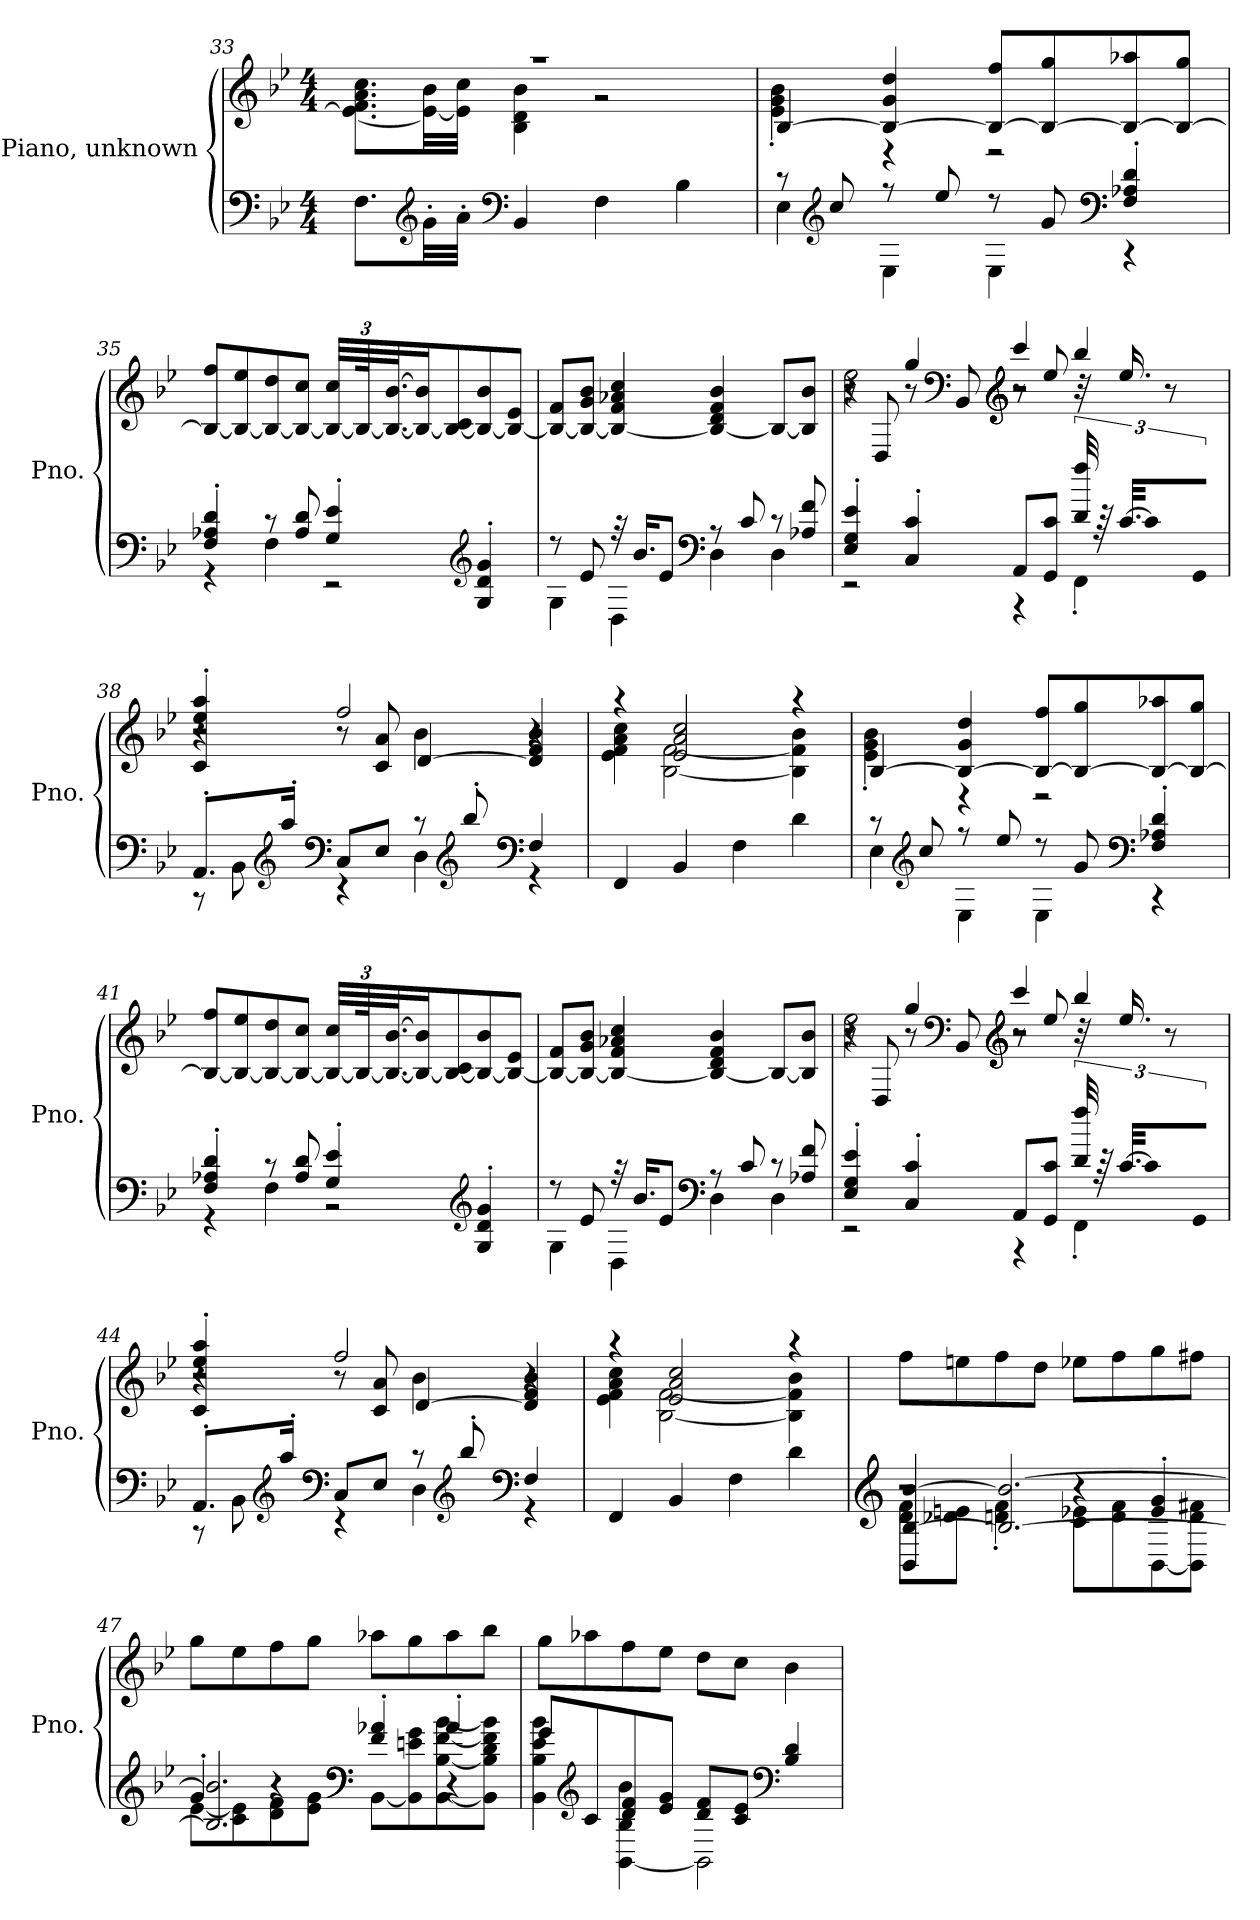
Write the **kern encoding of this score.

**kern	**kern
*part1	*part1
*staff2	*staff1
*I"Piano, unknown	*
*I'Pno.	*
!!LO:LB:g=z
*clefF4	*clefG2
*k[b-e-]	*k[b-e-]
*M4/4	*M4/4
=33	=33
*	*^
8.F\L	1r	8.e-\_ 8.f\ 8.a\ 8.cc\L
*clefG2	*	*
32g'\LL	.	32e-\_ 32b-\LL
32a'\JJJ	.	32e-\] 32cc\JJJ
*clefF4	*	*
4BB-/	.	4B-\ 4d\ 4b-\
4F\	.	2r
4B-\	.	.
=34	=34	=34
*^	*	*
8r	4E-\	[4B-/	4e-\' 4g\' 4b-\'
*clefG2	*	*	*
8cc/	.	.	.
8r	4E-\	4B-/_ 4g/ 4dd/	4r
8ee-/	.	.	.
8r	4E-\	8B-/_ 8ff/L	2r
8g/	.	8B-/_ 8gg/	.
*clefF4	*	*	*
4F/' 4A-X/' 4d/'	4r	8B-/_ 8aa-X/	.
.	.	8B-/_ 8gg/J	.
*	*	*v	*v
!!LO:LB:g=z
=35	=35	=35
4F/' 4A-X/' 4d/'	4r	8B-/_ 8ff/L
.	.	8B-/_ 8ee-/
8r	4F\	8B-/_ 8dd/
8A-/ 8d/	.	8B-/_ 8cc/J
*	*	*Xbrackettup
4G/' 4e-/'	2r	48B-/_ 48cc/LLL
.	.	96B-/K_
.	.	48.B-/_ [48.b-/J
.	.	16B-/_ 16b-/]J
.	.	8B-/_ 8c/
*clefG2	*	*
4G/' 4d/' 4g/'	.	8B-/_ 8b-/
.	.	8B-/_ 8e-/J
=36	=36	=36
8r	4G\	8B-/_ 8f/L
8e-/	.	8B-/_ 8g/ 8b-/J
32r	4D\	4B-/_ 4f/ 4a-X/ 4cc/
16.b-/KL	.	.
8e-/J	.	.
*clefF4	*	*
8r	4D\	4B-/_ 4d/ 4f/ 4b-/
8c/	.	.
8r	4D\	8B-/L_
8A-X/ 8f/	.	8B-/] 8b-/J
!!LO:LB:g=z
=37	=37	=37
*	*	*^
*	*	*	*^
4E-/' 4G/' 4e-/'	2r	4r	2ee-\	8r
.	.	.	.	8D/
4C/' 4c/'	.	4gg/	.	8r
*	*	*clefF4	*	*
.	.	.	.	8BB-/
*	*	*clefG2	*	*
8AA/L	4r	4ccc/	2r	8r
8GG/ 8c/J	.	.	.	8ee-/
48d/ 48ff/	4FF'\	4bb-/	.	32r
96r	.	.	.	.
[48.c/KLL	.	.	.	16.ee-/
16c/J]	.	.	.	.
8GG/J	.	.	.	8r
=38	=38	=38	=38	=38
8.AA'/L	8r	4r	2r	4c/' 4ee-/' 4aa/'
.	8BB-\	.	.	.
*clefG2	*	*	*	*
16aa'/Jk	.	.	.	.
*clefF4	*	*	*	*
8C/L	4r	2ff/	.	8r
8E-/J	.	.	.	8c/ 8a/
8r	4D\	.	4b-\	[4d/
*clefG2	*	*	*	*
8bb-'/	.	.	.	.
*clefF4	*	*	*	*
4F/	4r	4r	4r	4d/] 4f/ 4b-/
*v	*v	*	*	*
*	*	*v	*v
=39	=39	=39
4FF/	4r	4e-\ 4f\ 4a\ 4cc\
4BB-/	2e-/ 2a/ 2cc/	[2B-\ [2f\
4F\	.	.
4d\	4r	4B-\] 4f\] 4b-\
!!LO:LB:g=z	!!
=40	=40	=40
*^	*	*
8r	4E-\	[4B-/	4e-\' 4g\' 4b-\'
*clefG2	*	*	*
8cc/	.	.	.
8r	4E-\	4B-/_ 4g/ 4dd/	4r
8ee-/	.	.	.
8r	4E-\	8B-/_ 8ff/L	2r
8g/	.	8B-/_ 8gg/	.
*clefF4	*	*	*
4F/' 4A-X/' 4d/'	4r	8B-/_ 8aa-X/	.
.	.	8B-/_ 8gg/J	.
*	*	*v	*v
=41	=41	=41
4F/' 4A-X/' 4d/'	4r	8B-/_ 8ff/L
.	.	8B-/_ 8ee-/
8r	4F\	8B-/_ 8dd/
8A-/ 8d/	.	8B-/_ 8cc/J
4G/' 4e-/'	2r	48B-/_ 48cc/LLL
.	.	96B-/K_
.	.	48.B-/_ [48.b-/J
.	.	16B-/_ 16b-/]J
.	.	8B-/_ 8c/
*clefG2	*	*
4G/' 4d/' 4g/'	.	8B-/_ 8b-/
.	.	8B-/_ 8e-/J
!!LO:PB:g=z
=42	=42	=42
8r	4G\	8B-/_ 8f/L
8e-/	.	8B-/_ 8g/ 8b-/J
32r	4D\	4B-/_ 4f/ 4a-X/ 4cc/
16.b-/KL	.	.
8e-/J	.	.
*clefF4	*	*
8r	4D\	4B-/_ 4d/ 4f/ 4b-/
8c/	.	.
8r	4D\	8B-/L_
8A-X/ 8f/	.	8B-/] 8b-/J
=43	=43	=43
*	*	*^
*	*	*	*^
4E-/' 4G/' 4e-/'	2r	4r	2ee-\	8r
.	.	.	.	8D/
4C/' 4c/'	.	4gg/	.	8r
*	*	*clefF4	*	*
.	.	.	.	8BB-/
*	*	*clefG2	*	*
8AA/L	4r	4ccc/	2r	8r
8GG/ 8c/J	.	.	.	8ee-/
48d/ 48ff/	4FF'\	4bb-/	.	32r
96r	.	.	.	.
[48.c/KLL	.	.	.	16.ee-/
16c/J]	.	.	.	.
8GG/J	.	.	.	8r
!!LO:LB:g=z	!!	!!
=44	=44	=44	=44	=44
8.AA'/L	8r	4r	2r	4c/' 4ee-/' 4aa/'
.	8BB-\	.	.	.
*clefG2	*	*	*	*
16aa'/Jk	.	.	.	.
*clefF4	*	*	*	*
8C/L	4r	2ff/	.	8r
8E-/J	.	.	.	8c/ 8a/
8r	4D\	.	4b-\	[4d/
*clefG2	*	*	*	*
8bb-'/	.	.	.	.
*clefF4	*	*	*	*
4F/	4r	4r	4r	4d/] 4f/ 4b-/
*v	*v	*	*	*
*	*	*v	*v
=45	=45	=45
4FF/	4r	4e-\ 4f\ 4a\ 4cc\
4BB-/	2e-/ 2a/ 2cc/	[2B-\ [2f\
4F\	.	.
4d\	4r	4B-\] 4f\] 4b-\
*	*v	*v
=46	=46
*clefG2	*
*^	*
*	*^	*
2r	8d\ 8f\L	4BB-/ [4B-/ [4b-/	8ff\L
.	8d-X\ 8en\J	.	8een\
.	4dn\' 4f\'	2.B-/_ 2.b-/_	8ff\
.	.	.	8dd\J
4r	8c\ 8e-X\L	.	8ee-X\L
.	8d\ 8f\	.	8ff\
4e-/' 4g/'	[8BB-\	.	8gg\
.	8BB-\] 8d\ 8f#X\J	.	8ff#X\J
!!LO:LB:g=z
=47	=47	=47	=47
4g'/	[8e-\L	2.B-/] 2.b-/]	8gg\L
.	8c\ 8e-\]	.	8ee-\
4r	8d\ 8f\	.	8ff\
.	8e-\ 8g\J	.	8gg\J
*clefF4	*	*	*
4f/' 4a-X/'	[8BB-\L	.	8aa-X\L
.	8BB-\] 8en\ 8g\	.	8gg\
4a-'/	[8BB-\ [8B-\ [8f\ [8b-\	4r	8aa-\
.	8BB-\] 8B-\] 8d\ 8f\] 8b-\]J	.	8bb-\J
*	*v	*v	*
=48	=48	=48
8g/L	4BB-\ 4B-\ 4e-\ 4b-\	8gg\L
*clefG2	*	*
8c/	.	8aa-X\
8d/ 8f/	[4BB-\ 4B-\ 4b-\	8ff\
8e-/ 8g/J	.	8ee-\J
8d/ 8f/L	2BB-\]	8dd\L
8c/ 8e-/J	.	8cc\J
*clefF4	*	*
4B-/ 4d/	.	4b-\
*v	*v	*
=	=
*-	*-
